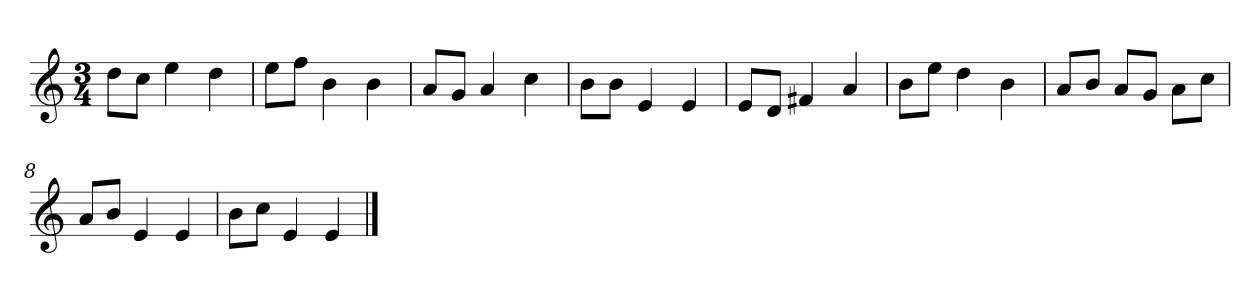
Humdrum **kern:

**kern
*part1
*staff1
*clefG2
*k[]
*M3/4
=
8dd\L
8cc\J
4ee
4dd
=2
8ee\L
8ff\J
4b
4b
=3
8a/L
8g/J
4a
4cc
=4
8b\L
8b\J
4e
4e
=5y
8e/L
8d/J
4f#X
4a
=6
8b\L
8ee\J
4dd
4b
=7
8a/L
8b/J
8a/L
8g/J
8a\L
8cc\J
=8
8a/L
8b/J
4e
4e
=9y
8b\L
8cc\J
4e
4e
==
*-
